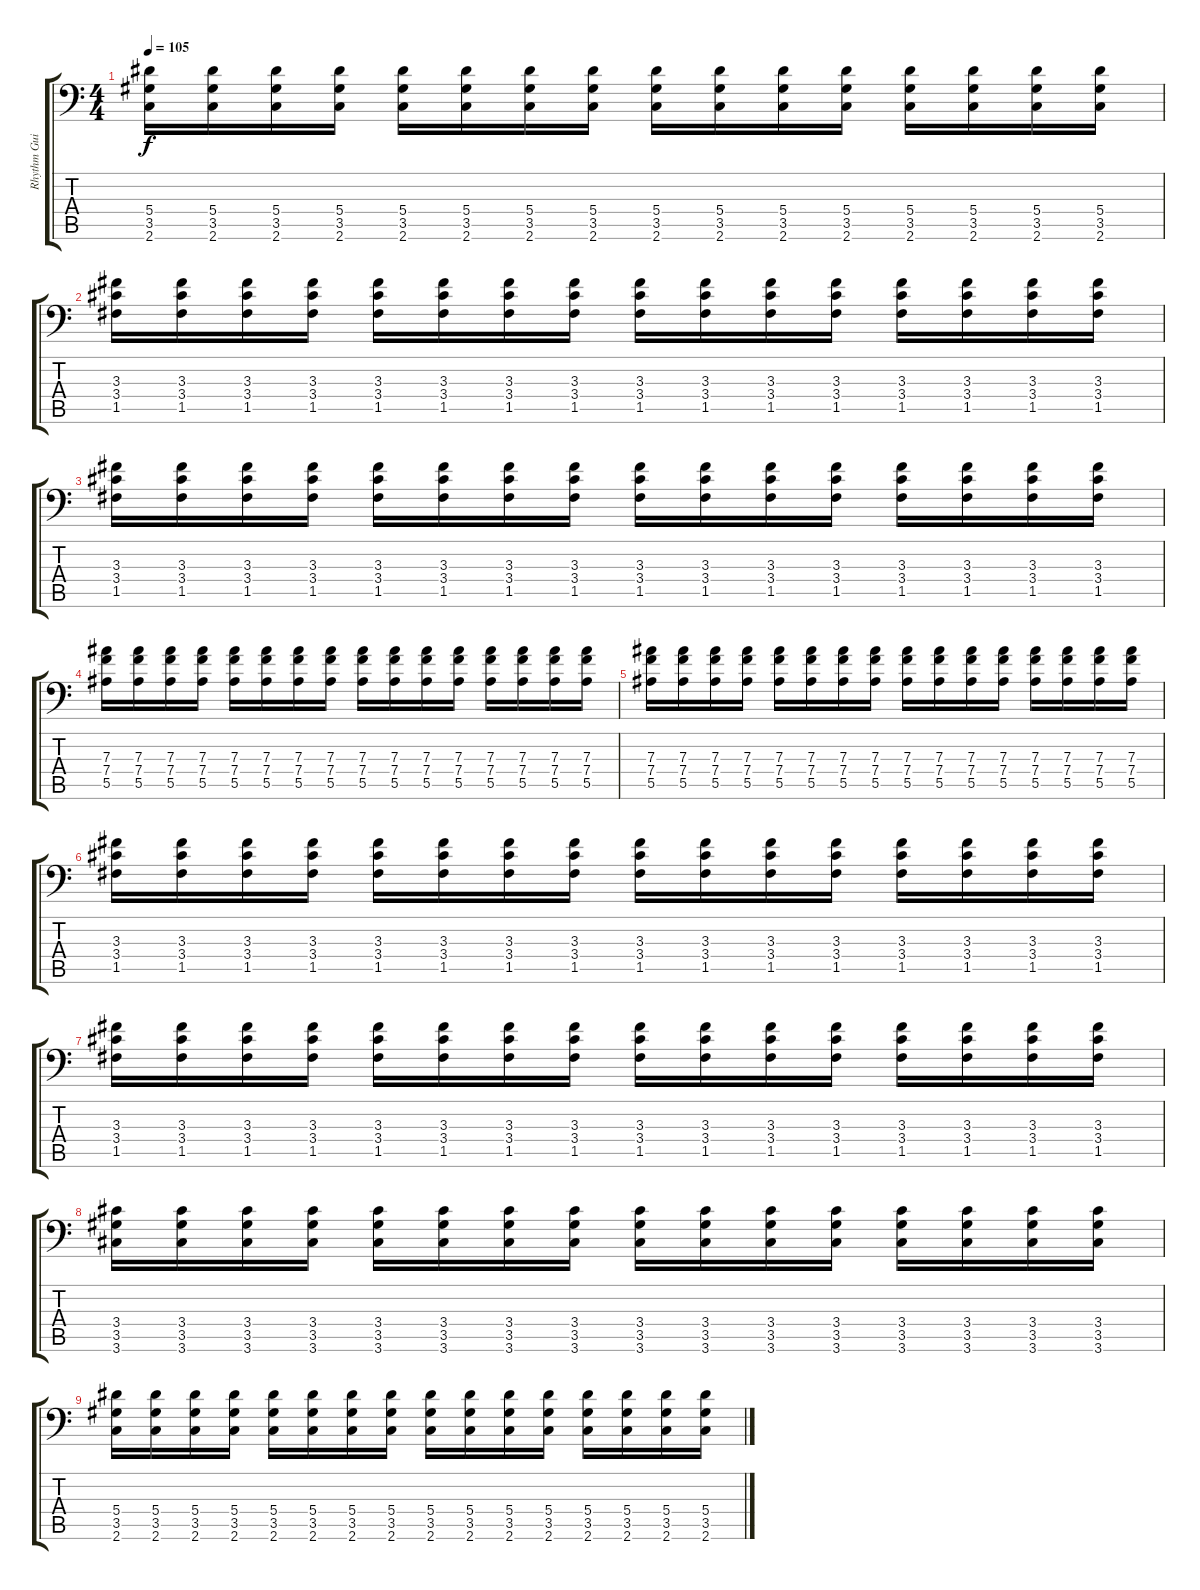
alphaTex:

\track ("Rhythm Guitar 1" "Rhythm Gui") {instrument distortionguitar}
\staff {score tabs}
\tuning (C4 G3 Eb3 Bb2 F2 Bb1) {hide}
\ts (4 4)
\tempo 105
\clef f4
\ks c
(5.4 3.5 2.6).16{dy f} (5.4 3.5 2.6).16 (5.4 3.5 2.6).16 (5.4 3.5 2.6).16 (5.4 3.5 2.6).16 (5.4 3.5 2.6).16 (5.4 3.5 2.6).16 (5.4 3.5 2.6).16 (5.4 3.5 2.6).16 (5.4 3.5 2.6).16 (5.4 3.5 2.6).16 (5.4 3.5 2.6).16 (5.4 3.5 2.6).16 (5.4 3.5 2.6).16 (5.4 3.5 2.6).16 (5.4 3.5 2.6).16 |
(3.3 3.4 1.5).16 (3.3 3.4 1.5).16 (3.3 3.4 1.5).16 (3.3 3.4 1.5).16 (3.3 3.4 1.5).16 (3.3 3.4 1.5).16 (3.3 3.4 1.5).16 (3.3 3.4 1.5).16 (3.3 3.4 1.5).16 (3.3 3.4 1.5).16 (3.3 3.4 1.5).16 (3.3 3.4 1.5).16 (3.3 3.4 1.5).16 (3.3 3.4 1.5).16 (3.3 3.4 1.5).16 (3.3 3.4 1.5).16 |
(3.3 3.4 1.5).16 (3.3 3.4 1.5).16 (3.3 3.4 1.5).16 (3.3 3.4 1.5).16 (3.3 3.4 1.5).16 (3.3 3.4 1.5).16 (3.3 3.4 1.5).16 (3.3 3.4 1.5).16 (3.3 3.4 1.5).16 (3.3 3.4 1.5).16 (3.3 3.4 1.5).16 (3.3 3.4 1.5).16 (3.3 3.4 1.5).16 (3.3 3.4 1.5).16 (3.3 3.4 1.5).16 (3.3 3.4 1.5).16 |
(7.3 7.4 5.5).16 (7.3 7.4 5.5).16 (7.3 7.4 5.5).16 (7.3 7.4 5.5).16 (7.3 7.4 5.5).16 (7.3 7.4 5.5).16 (7.3 7.4 5.5).16 (7.3 7.4 5.5).16 (7.3 7.4 5.5).16 (7.3 7.4 5.5).16 (7.3 7.4 5.5).16 (7.3 7.4 5.5).16 (7.3 7.4 5.5).16 (7.3 7.4 5.5).16 (7.3 7.4 5.5).16 (7.3 7.4 5.5).16 |
(7.3 7.4 5.5).16 (7.3 7.4 5.5).16 (7.3 7.4 5.5).16 (7.3 7.4 5.5).16 (7.3 7.4 5.5).16 (7.3 7.4 5.5).16 (7.3 7.4 5.5).16 (7.3 7.4 5.5).16 (7.3 7.4 5.5).16 (7.3 7.4 5.5).16 (7.3 7.4 5.5).16 (7.3 7.4 5.5).16 (7.3 7.4 5.5).16 (7.3 7.4 5.5).16 (7.3 7.4 5.5).16 (7.3 7.4 5.5).16 |
(3.3 3.4 1.5).16 (3.3 3.4 1.5).16 (3.3 3.4 1.5).16 (3.3 3.4 1.5).16 (3.3 3.4 1.5).16 (3.3 3.4 1.5).16 (3.3 3.4 1.5).16 (3.3 3.4 1.5).16 (3.3 3.4 1.5).16 (3.3 3.4 1.5).16 (3.3 3.4 1.5).16 (3.3 3.4 1.5).16 (3.3 3.4 1.5).16 (3.3 3.4 1.5).16 (3.3 3.4 1.5).16 (3.3 3.4 1.5).16 |
(3.3 3.4 1.5).16 (3.3 3.4 1.5).16 (3.3 3.4 1.5).16 (3.3 3.4 1.5).16 (3.3 3.4 1.5).16 (3.3 3.4 1.5).16 (3.3 3.4 1.5).16 (3.3 3.4 1.5).16 (3.3 3.4 1.5).16 (3.3 3.4 1.5).16 (3.3 3.4 1.5).16 (3.3 3.4 1.5).16 (3.3 3.4 1.5).16 (3.3 3.4 1.5).16 (3.3 3.4 1.5).16 (3.3 3.4 1.5).16 |
(3.4 3.5 3.6).16 (3.4 3.5 3.6).16 (3.4 3.5 3.6).16 (3.4 3.5 3.6).16 (3.4 3.5 3.6).16 (3.4 3.5 3.6).16 (3.4 3.5 3.6).16 (3.4 3.5 3.6).16 (3.4 3.5 3.6).16 (3.4 3.5 3.6).16 (3.4 3.5 3.6).16 (3.4 3.5 3.6).16 (3.4 3.5 3.6).16 (3.4 3.5 3.6).16 (3.4 3.5 3.6).16 (3.4 3.5 3.6).16 |
(5.4 3.5 2.6).16 (5.4 3.5 2.6).16 (5.4 3.5 2.6).16 (5.4 3.5 2.6).16 (5.4 3.5 2.6).16 (5.4 3.5 2.6).16 (5.4 3.5 2.6).16 (5.4 3.5 2.6).16 (5.4 3.5 2.6).16 (5.4 3.5 2.6).16 (5.4 3.5 2.6).16 (5.4 3.5 2.6).16 (5.4 3.5 2.6).16 (5.4 3.5 2.6).16 (5.4 3.5 2.6).16 (5.4 3.5 2.6).16
